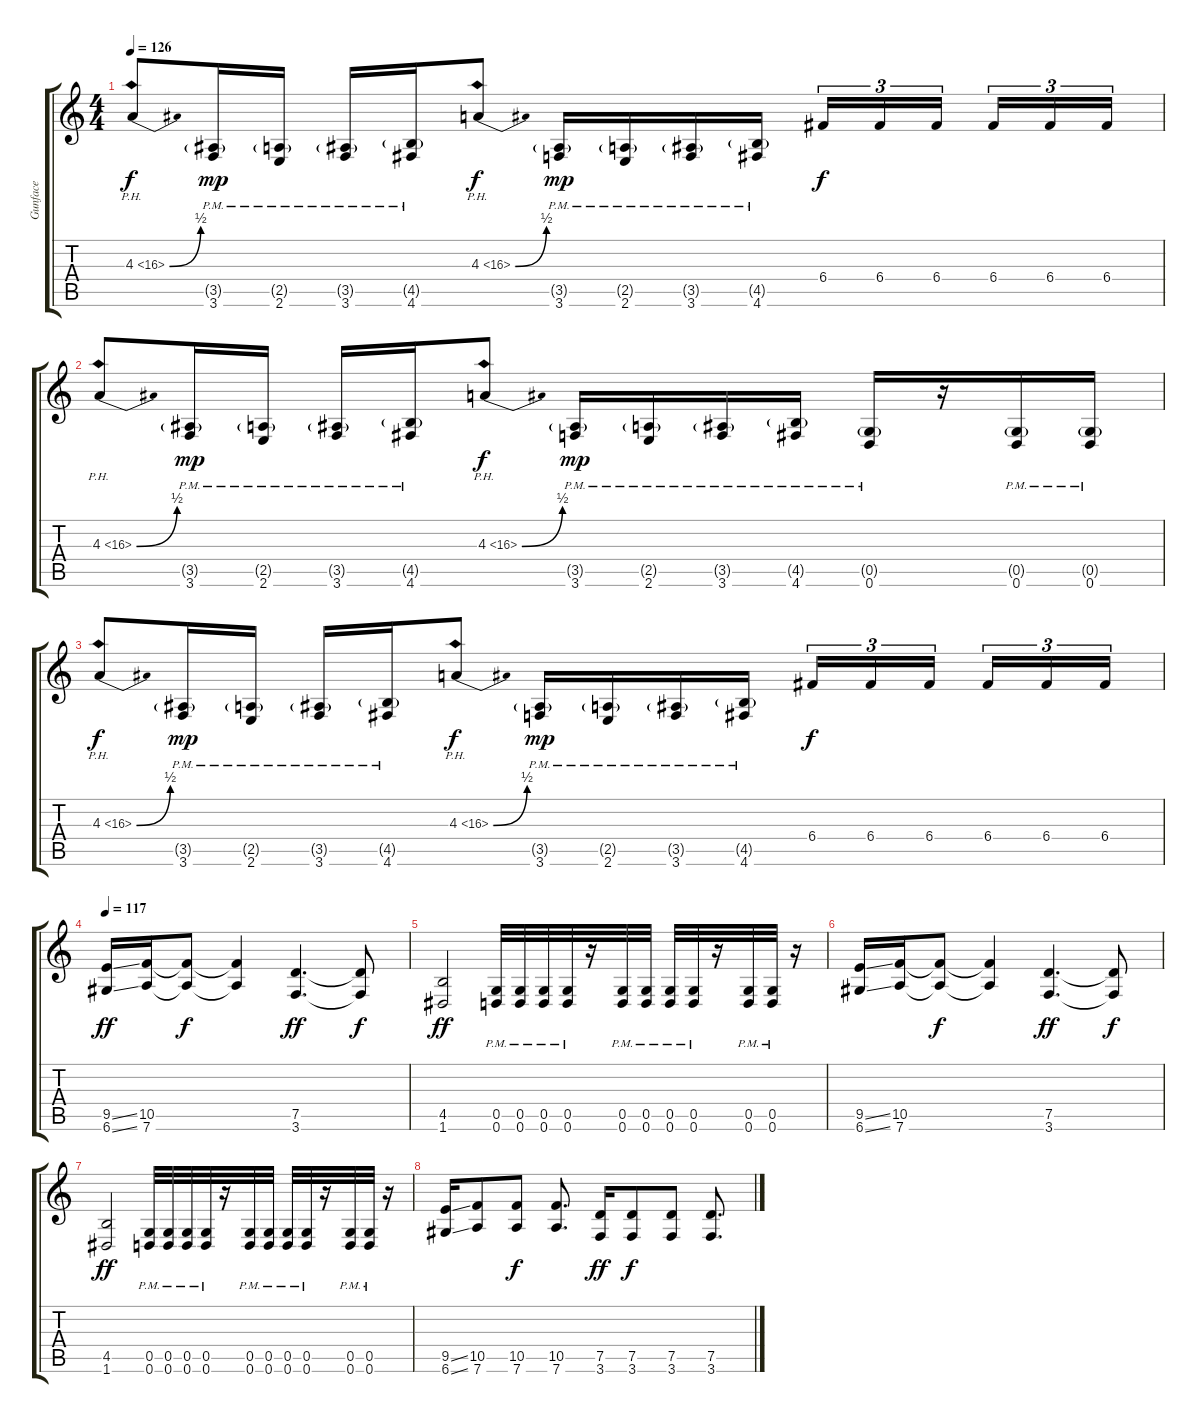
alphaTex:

\track ("Gunface" "Gunface") {instrument distortionguitar}
\staff {score tabs}
\tuning (D4 A3 F3 C3 G2 D2) {hide}
\ts (4 4)
\tempo 126
\clef g2
\ks c
4.3{be (bend 0 0 60 2) ph 12}.8{dy f} (3.5{g pm} 3.6{pm}).16{dy mp} (2.5{g pm} 2.6{pm}).16 (3.5{g pm} 3.6{pm}).16 (4.5{g pm} 4.6{pm}).16 4.3{be (bend 0 0 60 2) ph 12}.8{dy f} (3.5{g pm} 3.6{pm}).16{dy mp} (2.5{g pm} 2.6{pm}).16 (3.5{g pm} 3.6{pm}).16 (4.5{g pm} 4.6{pm}).16 6.4.16{tu (3 2) dy f} 6.4.16{tu (3 2)} 6.4.16{tu (3 2) beam splitsecondary} 6.4.16{tu (3 2)} 6.4.16{tu (3 2)} 6.4.16{tu (3 2)} |
4.3{be (bend 0 0 60 2) ph 12}.8 (3.5{g pm} 3.6{pm}).16{dy mp} (2.5{g pm} 2.6{pm}).16 (3.5{g pm} 3.6{pm}).16 (4.5{g pm} 4.6{pm}).16 4.3{be (bend 0 0 60 2) ph 12}.8{dy f} (3.5{g pm} 3.6{pm}).16{dy mp} (2.5{g pm} 2.6{pm}).16 (3.5{g pm} 3.6{pm}).16 (4.5{g pm} 4.6{pm}).16 (0.5{g pm} 0.6{pm}).16 r.16 (0.5{g} 0.6{pm}).16 (0.5{g} 0.6{pm}).16 |
4.3{be (bend 0 0 60 2) ph 12}.8{dy f} (3.5{g pm} 3.6{pm}).16{dy mp} (2.5{g pm} 2.6{pm}).16 (3.5{g pm} 3.6{pm}).16 (4.5{g pm} 4.6{pm}).16 4.3{be (bend 0 0 60 2) ph 12}.8{dy f} (3.5{g pm} 3.6{pm}).16{dy mp} (2.5{g pm} 2.6{pm}).16 (3.5{g pm} 3.6{pm}).16 (4.5{g pm} 4.6{pm}).16 6.4.16{tu (3 2) dy f} 6.4.16{tu (3 2)} 6.4.16{tu (3 2) beam splitsecondary} 6.4.16{tu (3 2)} 6.4.16{tu (3 2)} 6.4.16{tu (3 2)} |
\tempo 117
(9.5{ss} 6.6{ss}).16{dy ff} (10.5 7.6).16 (10.5{t} 7.6{t}).8{dy f} (10.5{t} 7.6{t}).4 (7.5 3.6).4{d dy ff} (7.5{t} 3.6{t}).8{dy f} |
(4.5 1.6).2{dy ff} (0.5{pm} 0.6{pm}).32 (0.5{pm} 0.6{pm}).32 (0.5{pm} 0.6{pm}).32 (0.5{pm} 0.6{pm}).32 r.16 (0.5{pm} 0.6{pm}).32 (0.5{pm} 0.6{pm}).32 (0.5{pm} 0.6{pm}).32 (0.5{pm} 0.6{pm}).32 r.16 (0.5{pm} 0.6{pm}).32 (0.5{pm} 0.6{pm}).32 r.16 |
(9.5{ss} 6.6{ss}).16 (10.5 7.6).16 (10.5{t} 7.6{t}).8{dy f} (10.5{t} 7.6{t}).4 (7.5 3.6).4{d dy ff} (7.5{t} 3.6{t}).8{dy f} |
(4.5 1.6).2{dy ff} (0.5{pm} 0.6{pm}).32 (0.5{pm} 0.6{pm}).32 (0.5{pm} 0.6{pm}).32 (0.5{pm} 0.6{pm}).32 r.16 (0.5{pm} 0.6{pm}).32 (0.5{pm} 0.6{pm}).32 (0.5{pm} 0.6{pm}).32 (0.5{pm} 0.6{pm}).32 r.16 (0.5{pm} 0.6{pm}).32 (0.5{pm} 0.6{pm}).32 r.16 |
(9.5{ss} 6.6{ss}).16 (10.5 7.6).8 (10.5 7.6).8{dy f} (10.5 7.6).8{d} (7.5 3.6).16{dy ff} (7.5 3.6).8{dy f} (7.5 3.6).8 (7.5 3.6).8{d}
